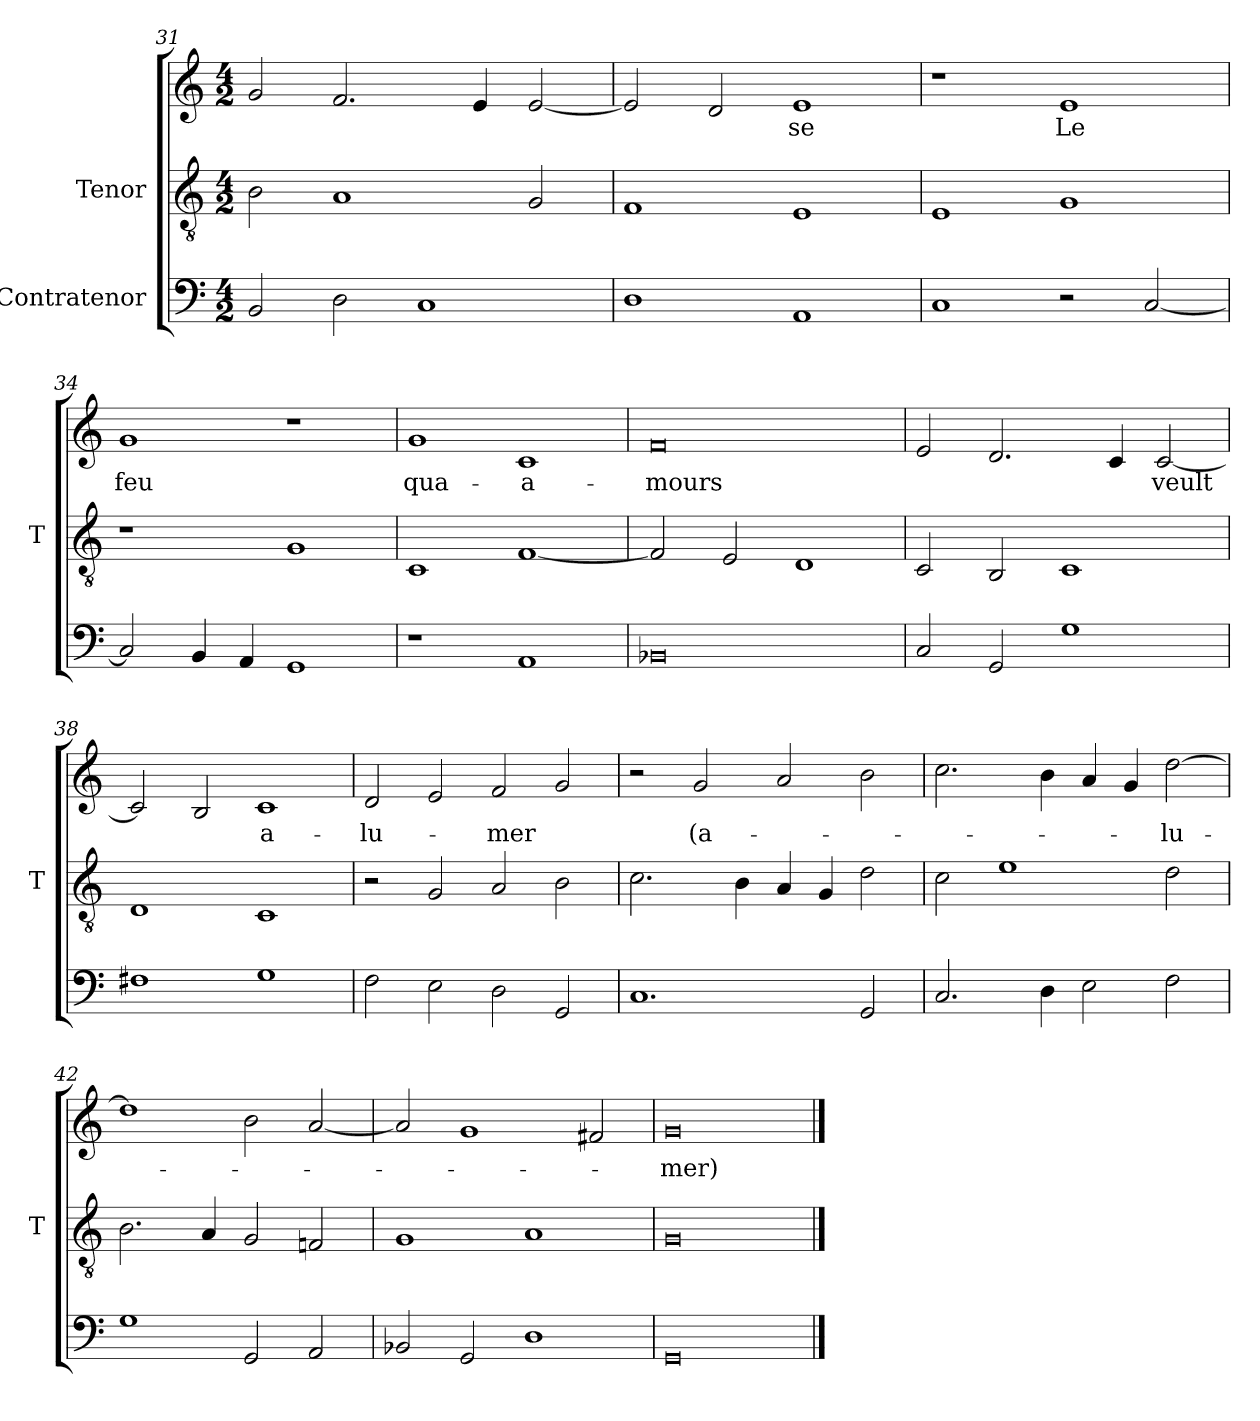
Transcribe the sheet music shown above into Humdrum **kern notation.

**kern	**kern	**kern	**text
*part3	*part2	*part1	*part1
*staff3	*staff2	*staff1	*staff1
*I"Contratenor	*I"Tenor	*	*
*	*I'T	*	*
*clefF4	*clefGv2	*clefG2	*
*M4/2	*M4/2	*M4/2	*
=31	=31	=31	=31
2BB	2B	2g	.
2D	1A	2.f	.
1C	.	.	.
.	.	4e	.
.	2G	[2e	.
=32	=32	=32	=32
1D	1F	2e]	.
.	.	2d	.
1AA	1E	1e	-se
=33	=33	=33	=33
1C	1E	1r	.
2r	1G	1e	-Le
[2C	.	.	.
=34	=34	=34	=34
2C]	1r	1g	-feu
4BB	.	.	.
4AA	.	.	.
1GG	1G	1r	.
=35	=35	=35	=35
1r	1C	1g	qua-
1AA	[1F	1c	-a-
=36	=36	=36	=36
0BB-X	2F]	0f	-mours
.	2E	.	.
.	1D	.	.
=37	=37	=37	=37
2C	2C	2e	.
2GG	2BB	2.d	.
1G	1C	.	.
.	.	4c	.
.	.	[2c	-veult
=38	=38	=38	=38
1F#X	1D	2c]	.
.	.	2B	.
1G	1C	1c	a-
=39	=39	=39	=39
2F	2r	2d	-lu-
2E	2G	2e	.
2D	2A	2f	-mer
2GG	2B	2g	.
=40	=40	=40	=40
1.C	2.c	2r	.
.	.	2g	(a-
.	4B	.	.
.	4A	2a	.
.	4G	.	.
2GG	2d	2b	.
=41	=41	=41	=41
2.C	2c	2.cc	.
.	1e	.	.
4D	.	4b	.
2E	.	4a	.
.	.	4g	.
2F	2d	[2dd	-lu-
=42	=42	=42	=42
1G	2.B	1dd]	.
.	4A	.	.
2GG	2G	2b	.
2AA	2Fn	[2a	.
=43	=43	=43	=43
2BB-X	1G	2a]	.
2GG	.	1g	.
1D	1A	.	.
.	.	2f#X	.
=44	=44	=44	=44
0GG	0G	0g	-mer)
==	==	==	==
*-	*-	*-	*-
